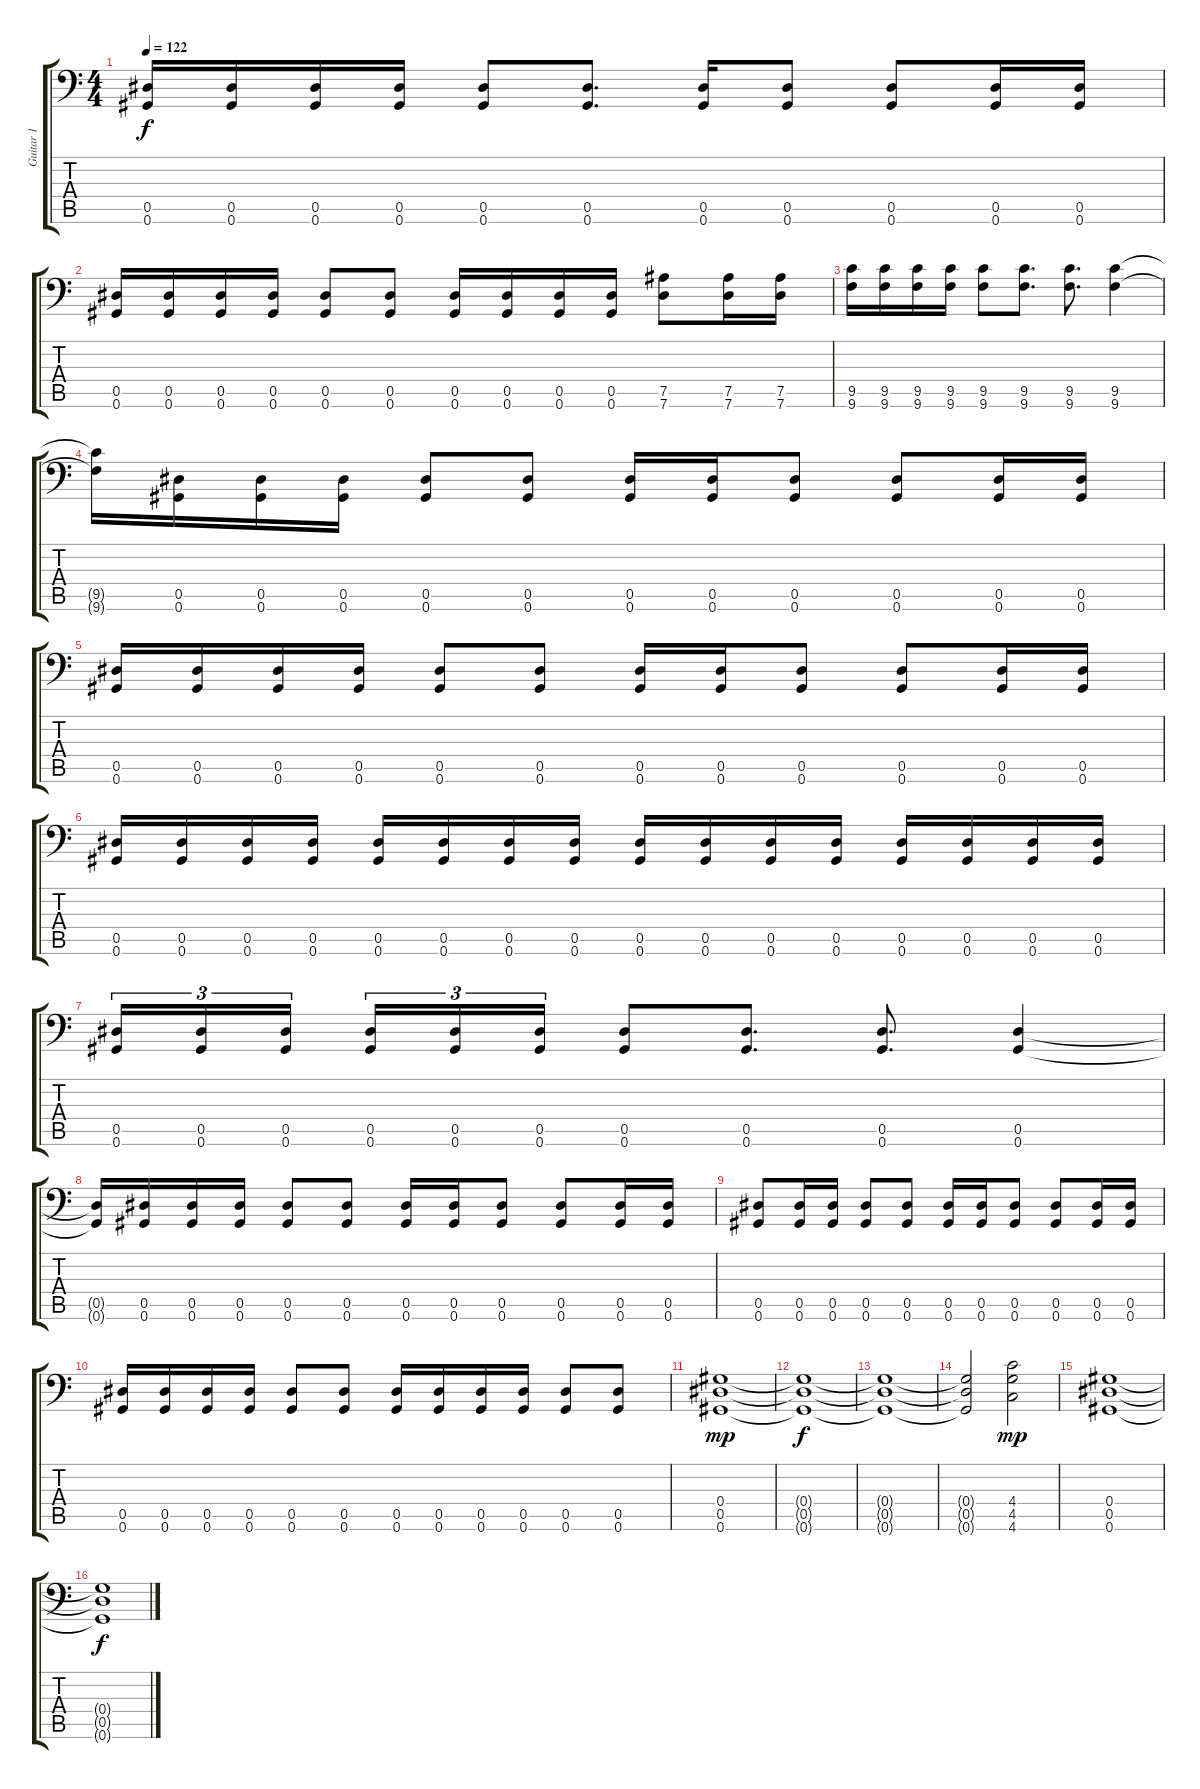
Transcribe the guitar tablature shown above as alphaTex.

\track ("Guitar 1" "Guitar 1") {instrument distortionguitar}
\staff {score tabs}
\tuning (Bb3 F3 Db3 Ab2 Eb2 Ab1) {hide}
\ts (4 4)
\tempo 122
\clef f4
\ks c
(0.5 0.6).16{dy f} (0.5 0.6).16 (0.5 0.6).16 (0.5 0.6).16 (0.5 0.6).8 (0.5 0.6).8{d} (0.5 0.6).16 (0.5 0.6).8 (0.5 0.6).8 (0.5 0.6).16 (0.5 0.6).16 |
(0.5 0.6).16 (0.5 0.6).16 (0.5 0.6).16 (0.5 0.6).16 (0.5 0.6).8 (0.5 0.6).8 (0.5 0.6).16 (0.5 0.6).16 (0.5 0.6).16 (0.5 0.6).16 (7.5 7.6).8 (7.5 7.6).16 (7.5 7.6).16 |
(9.5 9.6).16 (9.5 9.6).16 (9.5 9.6).16 (9.5 9.6).16 (9.5 9.6).8 (9.5 9.6).8{d} (9.5 9.6).8{d} (9.5 9.6).4 |
(9.5{t} 9.6{t}).16 (0.5 0.6).16 (0.5 0.6).16 (0.5 0.6).16 (0.5 0.6).8 (0.5 0.6).8 (0.5 0.6).16 (0.5 0.6).16 (0.5 0.6).8 (0.5 0.6).8 (0.5 0.6).16 (0.5 0.6).16 |
(0.5 0.6).16 (0.5 0.6).16 (0.5 0.6).16 (0.5 0.6).16 (0.5 0.6).8 (0.5 0.6).8 (0.5 0.6).16 (0.5 0.6).16 (0.5 0.6).8 (0.5 0.6).8 (0.5 0.6).16 (0.5 0.6).16 |
(0.5 0.6).16 (0.5 0.6).16 (0.5 0.6).16 (0.5 0.6).16 (0.5 0.6).16 (0.5 0.6).16 (0.5 0.6).16 (0.5 0.6).16 (0.5 0.6).16 (0.5 0.6).16 (0.5 0.6).16 (0.5 0.6).16 (0.5 0.6).16 (0.5 0.6).16 (0.5 0.6).16 (0.5 0.6).16 |
(0.5 0.6).16{tu (3 2)} (0.5 0.6).16{tu (3 2)} (0.5 0.6).16{tu (3 2)} (0.5 0.6).16{tu (3 2)} (0.5 0.6).16{tu (3 2)} (0.5 0.6).16{tu (3 2)} (0.5 0.6).8 (0.5 0.6).8{d} (0.5 0.6).8{d} (0.5 0.6).4 |
(0.5{t} 0.6{t}).16 (0.5 0.6).16 (0.5 0.6).16 (0.5 0.6).16 (0.5 0.6).8 (0.5 0.6).8 (0.5 0.6).16 (0.5 0.6).16 (0.5 0.6).8 (0.5 0.6).8 (0.5 0.6).16 (0.5 0.6).16 |
(0.5 0.6).8 (0.5 0.6).16 (0.5 0.6).16 (0.5 0.6).8 (0.5 0.6).8 (0.5 0.6).16 (0.5 0.6).16 (0.5 0.6).8 (0.5 0.6).8 (0.5 0.6).16 (0.5 0.6).16 |
(0.5 0.6).16 (0.5 0.6).16 (0.5 0.6).16 (0.5 0.6).16 (0.5 0.6).8 (0.5 0.6).8 (0.5 0.6).16 (0.5 0.6).16 (0.5 0.6).16 (0.5 0.6).16 (0.5 0.6).8 (0.5 0.6).8 |
(0.4 0.5 0.6).1{dy mp} |
(0.4{t} 0.5{t} 0.6{t}).1{dy f} |
(0.4{t} 0.5{t} 0.6{t}).1 |
(0.4{t} 0.5{t} 0.6{t}).2 (4.4 4.5 4.6).2{dy mp} |
(0.4 0.5 0.6).1 |
(0.4{t} 0.5{t} 0.6{t}).1{dy f}
